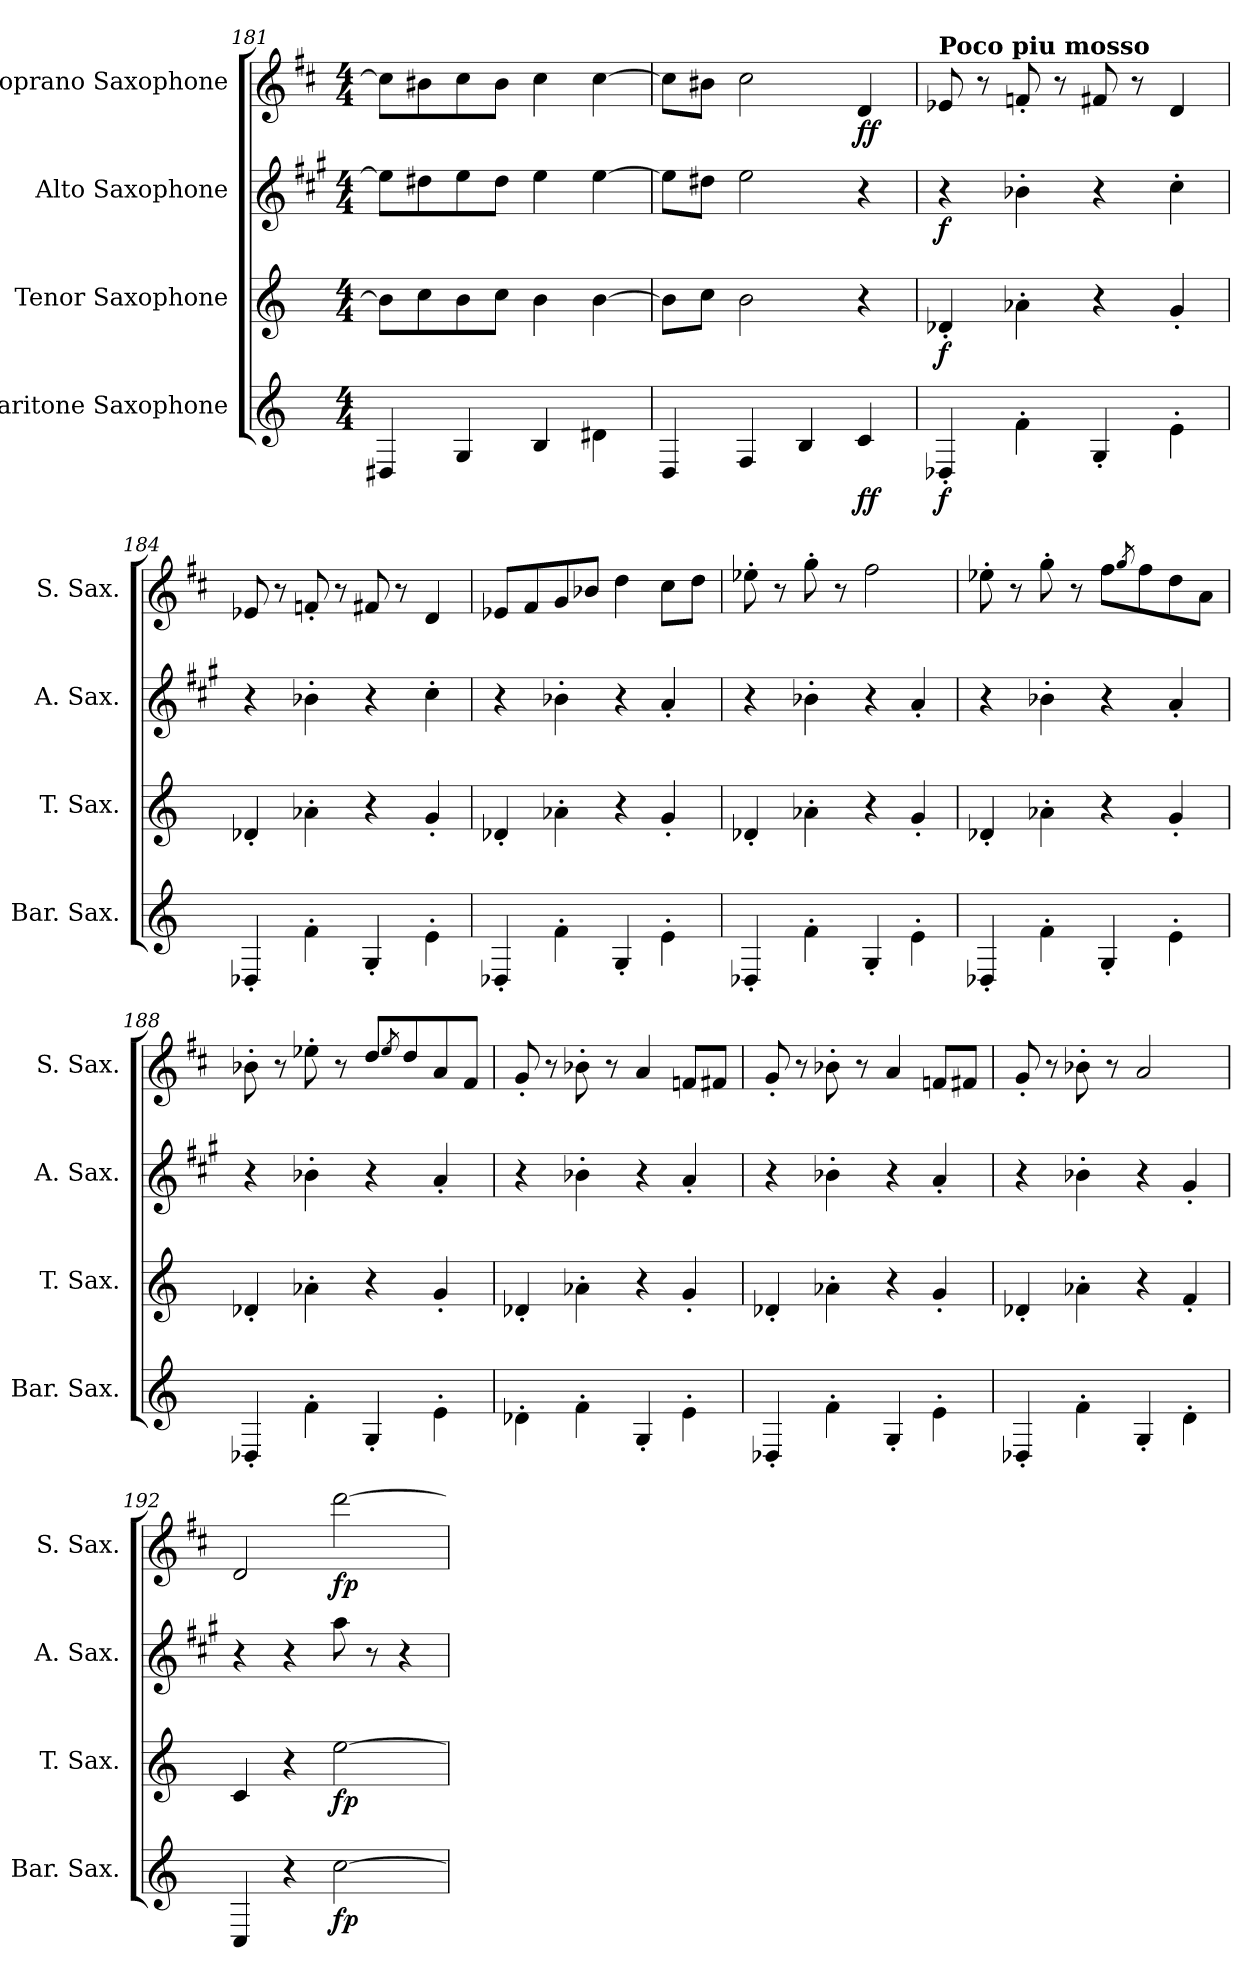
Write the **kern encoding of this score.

**kern	**dynam	**kern	**dynam	**kern	**dynam	**kern	**dynam
*part4	*part4	*part3	*part3	*part2	*part2	*part1	*part1
*staff4	*staff4	*staff3	*staff3	*staff2	*staff2	*staff1	*staff1
*I"Baritone Saxophone	*	*I"Tenor Saxophone	*	*I"Alto Saxophone	*	*I"Soprano Saxophone	*
*I'Bar. Sax.	*	*I'T. Sax.	*	*I'A. Sax.	*	*I'S. Sax.	*
*clefG2	*	*clefG2	*	*clefG2	*	*clefG2	*
*ITrd12c21	*	*ITrd8c14	*	*ITrd5c9	*	*ITrd1c2	*
*k[]	*	*k[]	*	*k[]	*	*k[]	*
*M4/4	*	*M4/4	*	*M4/4	*	*M4/4	*
=181	=181	=181	=181	=181	=181	=181	=181
4DD#X/	.	8B\L]	.	8g\L]	.	8b\L]	.
.	.	8c\	.	8f#X\	.	8a#X\	.
4GG/	.	8B\	.	8g\	.	8b\	.
.	.	8c\J	.	8f#\J	.	8a#\J	.
4BB/	.	4B\	.	4g\	.	4b\	.
4D#X\	.	[4B\	.	[4g\	.	[4b\	.
=182	=182	=182	=182	=182	=182	=182	=182
4DD/	.	8B\L]	.	8g\L]	.	8b\L]	.
.	.	8c\J	.	8f#X\J	.	8a#X\J	.
4FF/	.	2B\	.	2g\	.	2b\	.
4BB/	.	.	.	.	.	.	.
!	!LO:DY:b	!	!	!	!	!	!LO:DY:b
4C/	ff	4r	.	4r	.	4c/	ff
!!LO:LB:g=z
=183	=183	=183	=183	=183	=183	=183	=183
!	!	!	!	!	!	!LO:TX:a:B:t=Poco piu mosso	!
!	!LO:DY:b	!	!LO:DY:b	!	!LO:DY:b	!	!
4DD-X'/	f	4D-X'/	f	4r	f	8d-X/	.
.	.	.	.	.	.	8r	.
4F'\	.	4A-X'\	.	4d-X'\	.	8e-X'/	.
.	.	.	.	.	.	8r	.
4GG'/	.	4r	.	4r	.	8en/	.
.	.	.	.	.	.	8r	.
4E'\	.	4G'/	.	4e'\	.	4c/	.
=184	=184	=184	=184	=184	=184	=184	=184
4DD-X'/	.	4D-X'/	.	4r	.	8d-X/	.
.	.	.	.	.	.	8r	.
4F'\	.	4A-X'\	.	4d-X'\	.	8e-X'/	.
.	.	.	.	.	.	8r	.
4GG'/	.	4r	.	4r	.	8en/	.
.	.	.	.	.	.	8r	.
4E'\	.	4G'/	.	4e'\	.	4c/	.
=185	=185	=185	=185	=185	=185	=185	=185
4DD-X'/	.	4D-X'/	.	4r	.	8d-X/L	.
.	.	.	.	.	.	8e/	.
4F'\	.	4A-X'\	.	4d-X'\	.	8f/	.
.	.	.	.	.	.	8a-X/J	.
4GG'/	.	4r	.	4r	.	4cc\	.
4E'\	.	4G'/	.	4c'/	.	8b\L	.
.	.	.	.	.	.	8cc\J	.
=186	=186	=186	=186	=186	=186	=186	=186
4DD-X'/	.	4D-X'/	.	4r	.	8dd-X'\	.
.	.	.	.	.	.	8r	.
4F'\	.	4A-X'\	.	4d-X'\	.	8ff'\	.
.	.	.	.	.	.	8r	.
4GG'/	.	4r	.	4r	.	2ee\	.
4E'\	.	4G'/	.	4c'/	.	.	.
=187	=187	=187	=187	=187	=187	=187	=187
4DD-X'/	.	4D-X'/	.	4r	.	8dd-X'\	.
.	.	.	.	.	.	8r	.
4F'\	.	4A-X'\	.	4d-X'\	.	8ff'\	.
.	.	.	.	.	.	8r	.
4GG'/	.	4r	.	4r	.	8ee\L	.
.	.	.	.	.	.	8qff/	.
.	.	.	.	.	.	8ee\	.
4E'\	.	4G'/	.	4c'/	.	8cc\	.
.	.	.	.	.	.	8g\J	.
!!LO:LB:g=z
=188	=188	=188	=188	=188	=188	=188	=188
4DD-X'/	.	4D-X'/	.	4r	.	8a-X'\	.
.	.	.	.	.	.	8r	.
4F'\	.	4A-X'\	.	4d-X'\	.	8dd-X'\	.
.	.	.	.	.	.	8r	.
4GG'/	.	4r	.	4r	.	8cc/L	.
.	.	.	.	.	.	8qdd-/	.
.	.	.	.	.	.	8cc/	.
4E'\	.	4G'/	.	4c'/	.	8g/	.
.	.	.	.	.	.	8e/J	.
=189	=189	=189	=189	=189	=189	=189	=189
4D-X'\	.	4D-X'/	.	4r	.	8f'/	.
.	.	.	.	.	.	8r	.
4F'\	.	4A-X'\	.	4d-X'\	.	8a-X'\	.
.	.	.	.	.	.	8r	.
4GG'/	.	4r	.	4r	.	4g/	.
4E'\	.	4G'/	.	4c'/	.	8e-X/L	.
.	.	.	.	.	.	8en/J	.
=190	=190	=190	=190	=190	=190	=190	=190
4DD-X'/	.	4D-X'/	.	4r	.	8f'/	.
.	.	.	.	.	.	8r	.
4F'\	.	4A-X'\	.	4d-X'\	.	8a-X'\	.
.	.	.	.	.	.	8r	.
4GG'/	.	4r	.	4r	.	4g/	.
4E'\	.	4G'/	.	4c'/	.	8e-X/L	.
.	.	.	.	.	.	8en/J	.
=191	=191	=191	=191	=191	=191	=191	=191
4DD-X'/	.	4D-X'/	.	4r	.	8f'/	.
.	.	.	.	.	.	8r	.
4F'\	.	4A-X'\	.	4d-X'\	.	8a-X'\	.
.	.	.	.	.	.	8r	.
4GG'/	.	4r	.	4r	.	2g/	.
4D'\	.	4F'/	.	4B'/	.	.	.
=192	=192	=192	=192	=192	=192	=192	=192
4CC/	.	4C/	.	4r	.	2c/	.
4r	.	4r	.	4r	.	.	.
!	!LO:DY:b	!	!LO:DY:b	!	!	!	!LO:DY:b
[2c\	fp	[2e\	fp	8cc\	.	[2ccc\	fp
.	.	.	.	8r	.	.	.
.	.	.	.	4r	.	.	.
=	=	=	=	=	=	=	=
*-	*-	*-	*-	*-	*-	*-	*-
